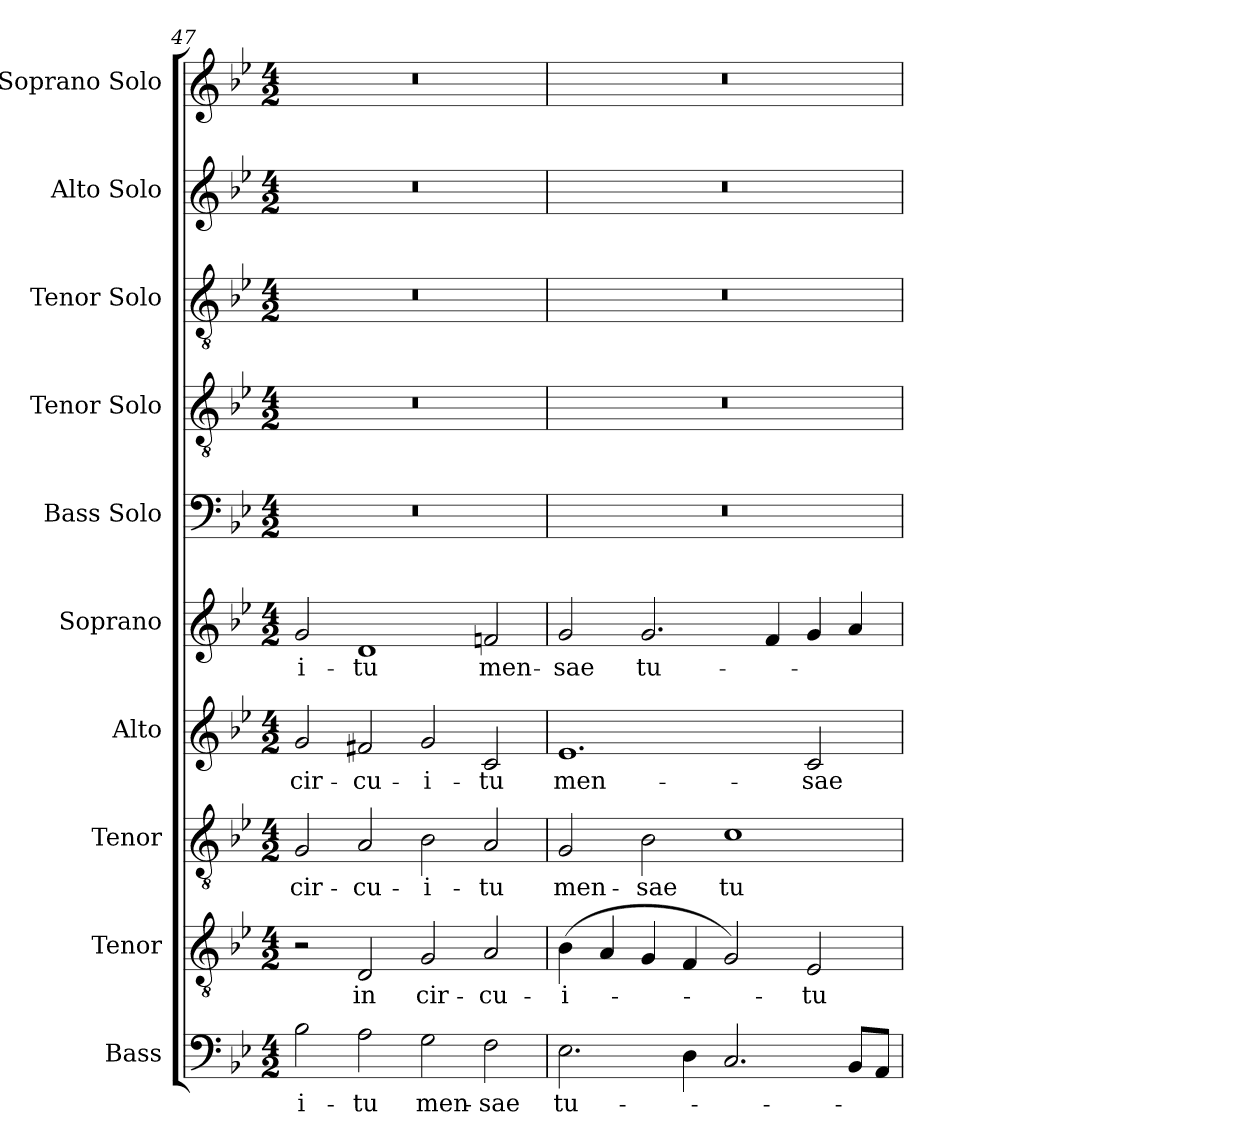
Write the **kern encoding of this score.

**kern	**text	**kern	**text	**kern	**text	**kern	**text	**kern	**text	**kern	**kern	**kern	**kern	**kern
*part10	*part10	*part9	*part9	*part8	*part8	*part7	*part7	*part6	*part6	*part5	*part4	*part3	*part2	*part1
*staff10	*staff10	*staff9	*staff9	*staff8	*staff8	*staff7	*staff7	*staff6	*staff6	*staff5	*staff4	*staff3	*staff2	*staff1
*I"Bass	*	*I"Tenor	*	*I"Tenor	*	*I"Alto	*	*I"Soprano	*	*I"Bass Solo	*I"Tenor Solo	*I"Tenor Solo	*I"Alto Solo	*I"Soprano Solo
*I'B.	*	*I'T.	*	*I'T.	*	*I'A.	*	*I'S.	*	*I'B.	*I'T.	*I'T.	*I'A.	*I'S.
*clefF4	*	*clefGv2	*	*clefGv2	*	*clefG2	*	*clefG2	*	*clefF4	*clefGv2	*clefGv2	*clefG2	*clefG2
*	*	*ITrd7c12	*	*ITrd7c12	*	*	*	*	*	*	*ITrd7c12	*ITrd7c12	*	*
*k[b-e-]	*	*k[b-e-]	*	*k[b-e-]	*	*k[b-e-]	*	*k[b-e-]	*	*k[b-e-]	*k[b-e-]	*k[b-e-]	*k[b-e-]	*k[b-e-]
*B-:	*	*B-:	*	*B-:	*	*B-:	*	*B-:	*	*B-:	*B-:	*B-:	*B-:	*B-:
*M4/2	*	*M4/2	*	*M4/2	*	*M4/2	*	*M4/2	*	*M4/2	*M4/2	*M4/2	*M4/2	*M4/2
=47	=47	=47	=47	=47	=47	=47	=47	=47	=47	=47	=47	=47	=47	=47
!	!LO:LY:b:color=#000000	!	!	!	!	!	!	!	!	!	!	!	!	!
!	!	!	!	!	!LO:LY:b:color=#000000	!	!	!	!	!	!	!	!	!
!	!	!	!	!	!	!	!LO:LY:b:color=#000000	!	!	!	!	!	!	!
!	!	!	!	!	!	!	!	!	!LO:LY:b:color=#000000	!LO:N:vis=1	!LO:N:vis=1	!LO:N:vis=1	!LO:N:vis=1	!LO:N:vis=1
2B-i\	-i-	2r	.	2GGi/	cir-	2gi/	cir-	2gi/	-i-	0r	0r	0r	0r	0r
!	!LO:LY:b:color=#000000	!	!	!	!	!	!	!	!	!	!	!	!	!
!	!	!	!LO:LY:b:color=#000000	!	!	!	!	!	!	!	!	!	!	!
!	!	!	!	!	!LO:LY:b:color=#000000	!	!	!	!	!	!	!	!	!
!	!	!	!	!	!	!	!LO:LY:b:color=#000000	!	!	!	!	!	!	!
!	!	!	!	!	!	!	!	!	!LO:LY:b:color=#000000	!	!	!	!	!
2Ai\	-tu	2DDi/	in	2AAi/	-cu-	2f#Xi/	-cu-	1di	-tu	.	.	.	.	.
!	!LO:LY:b:color=#000000	!	!	!	!	!	!	!	!	!	!	!	!	!
!	!	!	!LO:LY:b:color=#000000	!	!	!	!	!	!	!	!	!	!	!
!	!	!	!	!	!LO:LY:b:color=#000000	!	!	!	!	!	!	!	!	!
!	!	!	!	!	!	!	!LO:LY:b:color=#000000	!	!	!	!	!	!	!
2Gi\	men-	2GGi/	cir-	2BB-i\	-i-	2gi/	-i-	.	.	.	.	.	.	.
!	!LO:LY:b:color=#000000	!	!	!	!	!	!	!	!	!	!	!	!	!
!	!	!	!LO:LY:b:color=#000000	!	!	!	!	!	!	!	!	!	!	!
!	!	!	!	!	!LO:LY:b:color=#000000	!	!	!	!	!	!	!	!	!
!	!	!	!	!	!	!	!LO:LY:b:color=#000000	!	!	!	!	!	!	!
!	!	!	!	!	!	!	!	!	!LO:LY:b:color=#000000	!	!	!	!	!
2Fi\	-sae	2AAi/	-cu-	2AAi/	-tu	2ci/	-tu	2fni/	men-	.	.	.	.	.
=48	=48	=48	=48	=48	=48	=48	=48	=48	=48	=48	=48	=48	=48	=48
!	!LO:LY:b:color=#000000	!	!	!	!	!	!	!	!	!	!	!	!	!
!	!	!	!LO:LY:b:color=#000000	!	!	!	!	!	!	!	!	!	!	!
!	!	!	!	!	!LO:LY:b:color=#000000	!	!	!	!	!	!	!	!	!
!	!	!	!	!	!	!	!LO:LY:b:color=#000000	!	!	!	!	!	!	!
!	!	!	!	!	!	!	!	!	!LO:LY:b:color=#000000	!LO:N:vis=1	!LO:N:vis=1	!LO:N:vis=1	!LO:N:vis=1	!LO:N:vis=1
2.E-i\	tu-	(4BB-i\	-i-	2GGi/	men-	1.e-i	men-	2gi/	-sae	0r	0r	0r	0r	0r
.	.	4AAi/	.	.	.	.	.	.	.	.	.	.	.	.
!	!	!	!	!	!LO:LY:b:color=#000000	!	!	!	!	!	!	!	!	!
!	!	!	!	!	!	!	!	!	!LO:LY:b:color=#000000	!	!	!	!	!
.	.	4GGi/	.	2BB-i\	-sae	.	.	2.gi/	tu-	.	.	.	.	.
4Di\	.	4FFi/	.	.	.	.	.	.	.	.	.	.	.	.
!	!	!	!	!	!LO:LY:b:color=#000000	!	!	!	!	!	!	!	!	!
2.Ci/	.	2GGi/)	.	1Ci	tu-	.	.	.	.	.	.	.	.	.
.	.	.	.	.	.	.	.	4fi/	.	.	.	.	.	.
!	!	!	!LO:LY:b:color=#000000	!	!	!	!	!	!	!	!	!	!	!
!	!	!	!	!	!	!	!LO:LY:b:color=#000000	!	!	!	!	!	!	!
.	.	2EE-i/	-tu	.	.	2ci/	-sae	4gi/	.	.	.	.	.	.
8BB-i/L	.	.	.	.	.	.	.	4ai/	.	.	.	.	.	.
8AAi/J	.	.	.	.	.	.	.	.	.	.	.	.	.	.
=	=	=	=	=	=	=	=	=	=	=	=	=	=	=
*-	*-	*-	*-	*-	*-	*-	*-	*-	*-	*-	*-	*-	*-	*-
